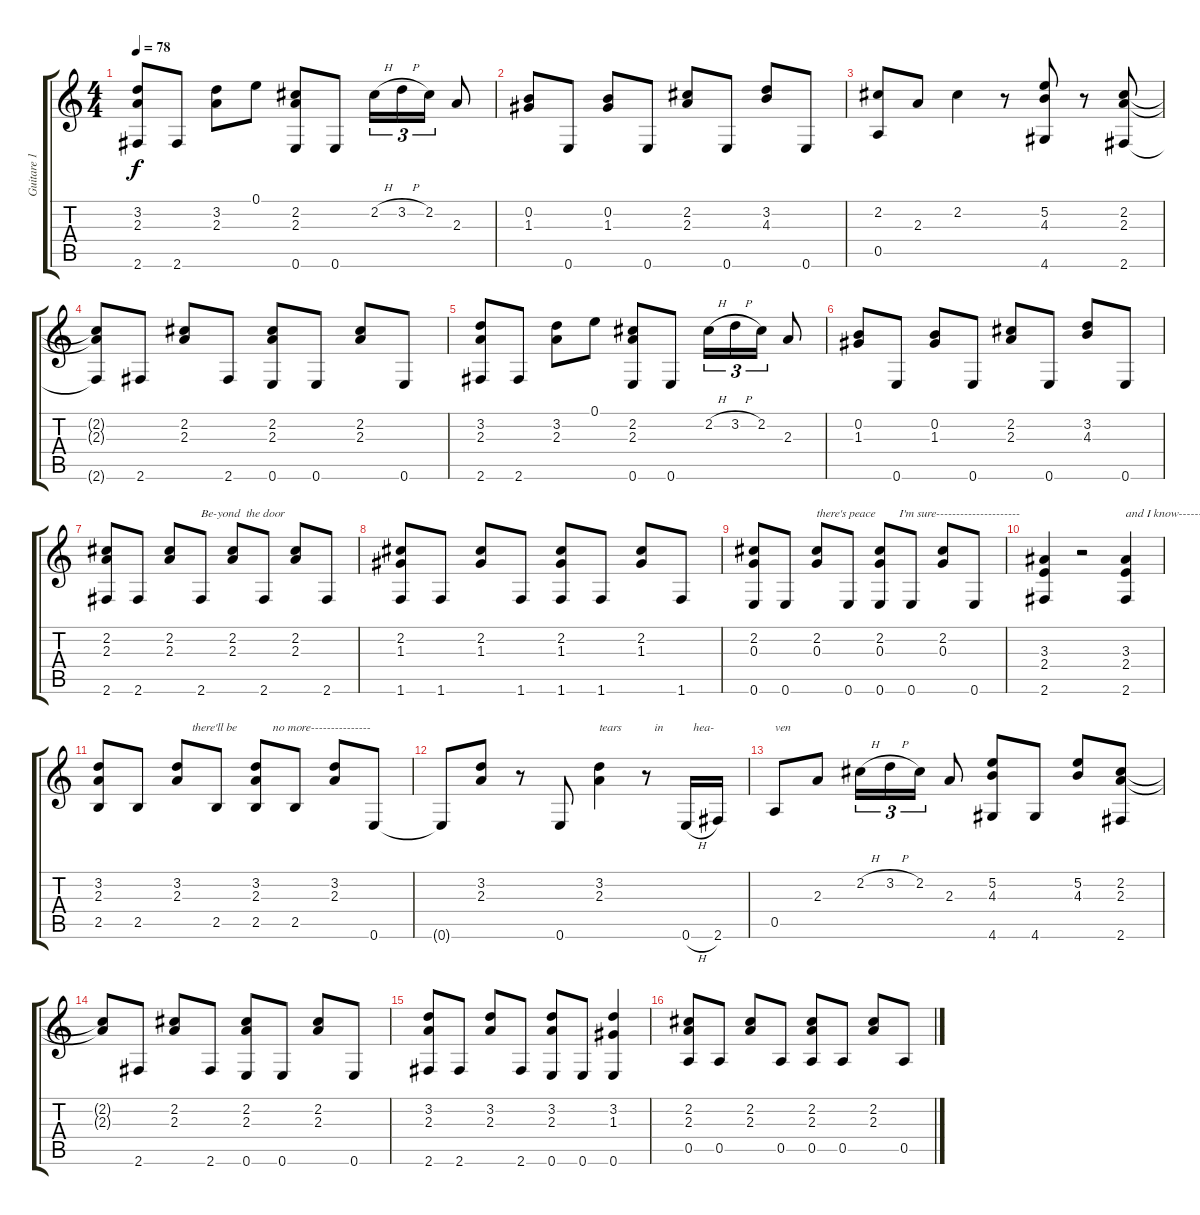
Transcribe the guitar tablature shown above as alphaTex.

\track ("Guitare 1" "Guitare 1") {instrument acousticguitarnylon}
\staff {score tabs}
\tuning (E4 B3 G3 D3 A2 E2) {hide}
\ts (4 4)
\tempo 78
\clef g2
\ks c
(3.2 2.3 2.6).8{dy f} 2.6.8 (3.2 2.3).8 0.1.8 (2.2 2.3 0.6).8 0.6.8 2.2{h}.16{tu (3 2)} 3.2{h}.16{tu (3 2)} 2.2.16{tu (3 2)} 2.3.8 |
(0.2 1.3).8 0.6.8 (0.2 1.3).8 0.6.8 (2.2 2.3).8 0.6.8 (3.2 4.3).8 0.6.8 |
(2.2 0.5).8 2.3.8 2.2.4 r.8 (5.2 4.3 4.6).8 r.8 (2.2 2.3 2.6).8 |
(2.2{t} 2.3{t} 2.6{t}).8 2.6.8 (2.2 2.3).8 2.6.8 (2.2 2.3 0.6).8 0.6.8 (2.2 2.3).8 0.6.8 |
(3.2 2.3 2.6).8 2.6.8 (3.2 2.3).8 0.1.8 (2.2 2.3 0.6).8 0.6.8 2.2{h}.16{tu (3 2)} 3.2{h}.16{tu (3 2)} 2.2.16{tu (3 2)} 2.3.8 |
(0.2 1.3).8 0.6.8 (0.2 1.3).8 0.6.8 (2.2 2.3).8 0.6.8 (3.2 4.3).8 0.6.8 |
(2.2 2.3 2.6).8 2.6.8 (2.2 2.3).8 2.6.8{txt "Be-yond  the door"} (2.2 2.3).8 2.6.8 (2.2 2.3).8 2.6.8 |
(2.2 1.3 1.6).8 1.6.8 (2.2 1.3).8 1.6.8 (2.2 1.3 1.6).8 1.6.8 (2.2 1.3).8 1.6.8 |
(2.2 0.3 0.6).8 0.6.8 (2.2 0.3).8{txt "there's peace        I'm sure---------------------"} 0.6.8 (2.2 0.3 0.6).8 0.6.8 (2.2 0.3).8 0.6.8 |
(3.3 2.4 2.6).4 r.2 (3.3 2.4 2.6).4{txt "and I know------------"} |
(3.2 2.3 2.5).8 2.5.8 (3.2 2.3).8{txt "     there'll be            no more---------------"} 2.5.8 (3.2 2.3 2.5).8 2.5.8 (3.2 2.3).8 0.6.8 |
0.6{t}.8 (3.2 2.3).8 r.8 0.6.8 (3.2 2.3).4{txt "tears           in          hea-"} r.8 0.6{h}.16 2.6.16 |
0.5.8{txt "ven"} 2.3.8 2.2{h}.16{tu (3 2)} 3.2{h}.16{tu (3 2)} 2.2.16{tu (3 2)} 2.3.8 (5.2 4.3 4.6).8 4.6.8 (5.2 4.3).8 (2.2 2.3 2.6).8 |
(2.2{t} 2.3{t}).8 2.6.8 (2.2 2.3).8 2.6.8 (2.2 2.3 0.6).8 0.6.8 (2.2 2.3).8 0.6.8 |
(3.2 2.3 2.6).8 2.6.8 (3.2 2.3).8 2.6.8 (3.2 2.3 0.6).8 0.6.8 (3.2 1.3 0.6).4 |
(2.2 2.3 0.5).8 0.5.8 (2.2 2.3).8 0.5.8 (2.2 2.3 0.5).8 0.5.8 (2.2 2.3).8 0.5.8
